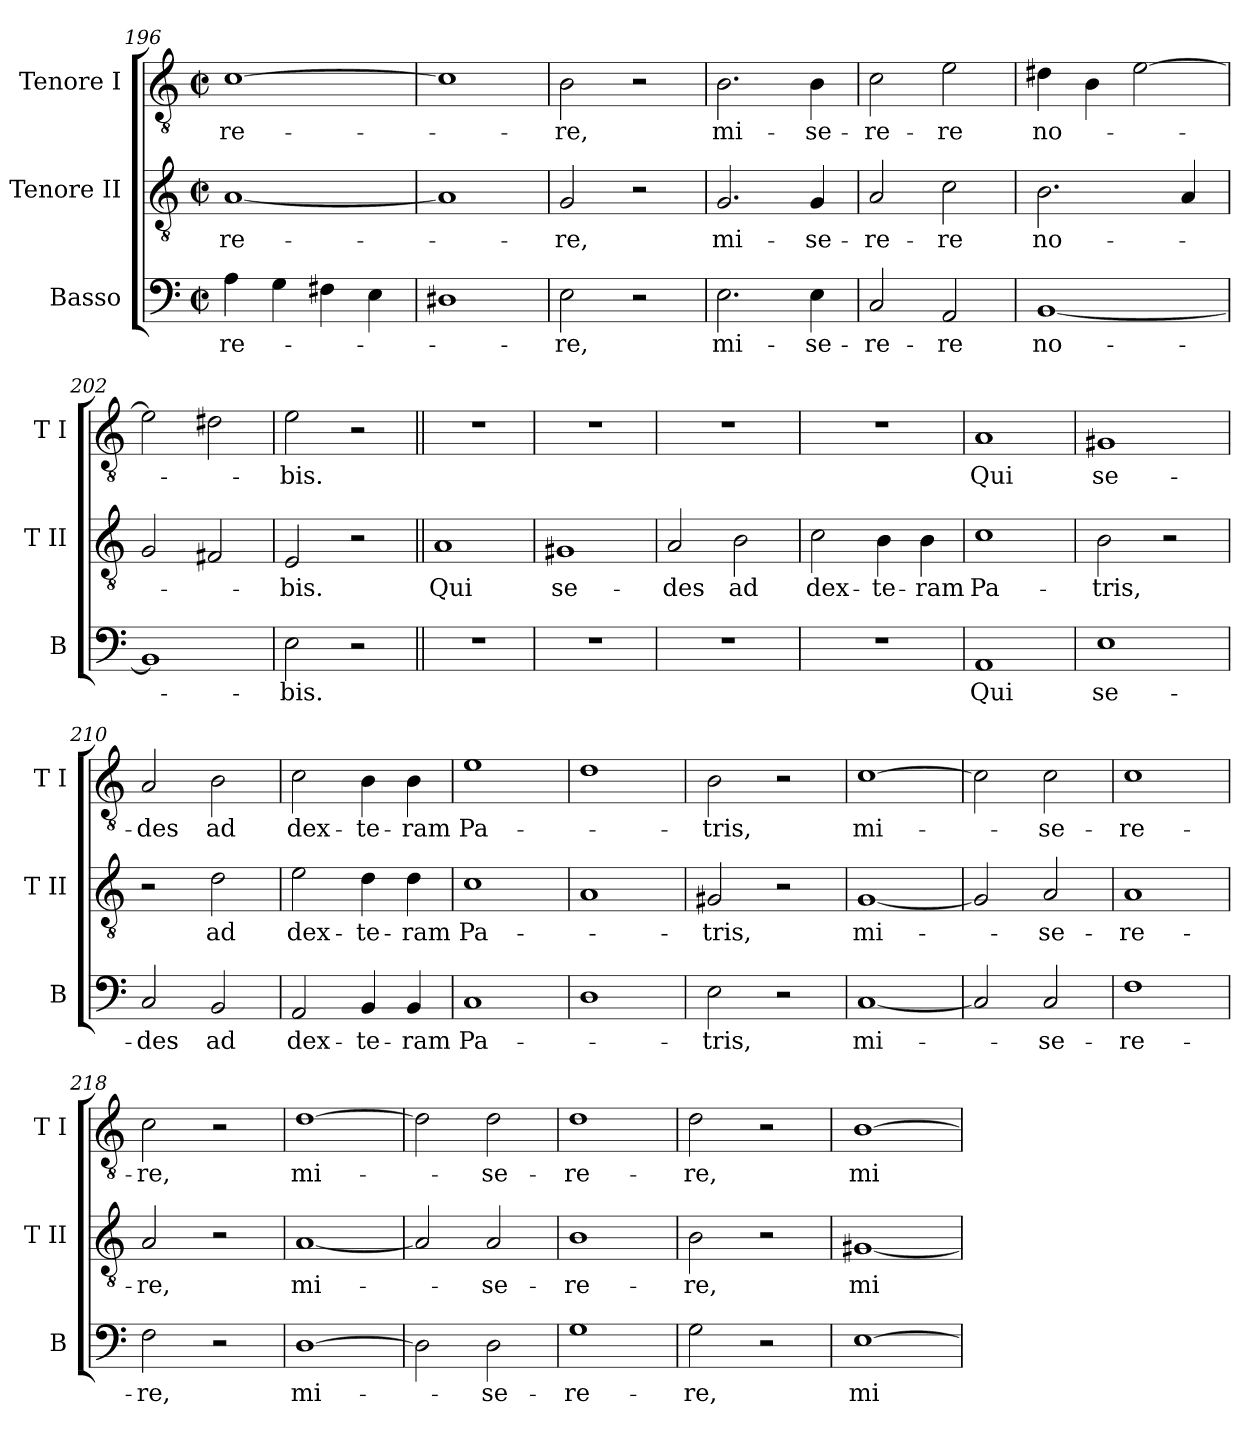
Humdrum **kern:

**kern	**text	**kern	**text	**kern	**text
*part3	*part3	*part2	*part2	*part1	*part1
*staff3	*staff3	*staff2	*staff2	*staff1	*staff1
*I"Basso	*	*I"Tenore II	*	*I"Tenore I	*
*I'B	*	*I'T II	*	*I'T I	*
*clefF4	*	*clefGv2	*	*clefGv2	*
*k[]	*	*k[]	*	*k[]	*
*C:	*	*C:	*	*C:	*
*M2/2	*	*M2/2	*	*M2/2	*
*met(c|)	*	*met(c|)	*	*met(c|)	*
=196	=196	=196	=196	=196	=196
4A\	-re-	[1A	-re-	[1c	-re-
4G\	.	.	.	.	.
4F#X\	.	.	.	.	.
4E\	.	.	.	.	.
=197	=197	=197	=197	=197	=197
1D#X	.	1A]	.	1c]	.
=198	=198	=198	=198	=198	=198
2E\	-re,	2G/	-re,	2B\	-re,
2r	.	2r	.	2r	.
=199	=199	=199	=199	=199	=199
2.E\	mi-	2.G/	mi-	2.B\	mi-
4E\	-se-	4G/	-se-	4B\	-se-
=200	=200	=200	=200	=200	=200
2C/	-re-	2A/	-re-	2c\	-re-
2AA/	-re	2c\	-re	2e\	-re
!!LO:LB:g=z
=201	=201	=201	=201	=201	=201
[1BB	no-	2.B\	no-	4d#X\	no-
.	.	.	.	4B\	.
.	.	.	.	[2e\	.
.	.	4A/	.	.	.
=202	=202	=202	=202	=202	=202
1BB]	.	2G/	.	2e\]	.
.	.	2F#X/	.	2d#X\	.
=203	=203	=203	=203	=203	=203
2E\	-bis.	2E/	-bis.	2e\	-bis.
2r	.	2r	.	2r	.
=204||	=204||	=204||	=204||	=204||	=204||
1r	.	1A	Qui	1r	.
=205	=205	=205	=205	=205	=205
1r	.	1G#X	se-	1r	.
=206	=206	=206	=206	=206	=206
1r	.	2A/	-des	1r	.
.	.	2B\	ad	.	.
=207	=207	=207	=207	=207	=207
1r	.	2c\	dex-	1r	.
.	.	4B\	-te-	.	.
.	.	4B\	-ram	.	.
=208	=208	=208	=208	=208	=208
1AA	Qui	1c	Pa-	1A	Qui
!!LO:LB:g=z
=209	=209	=209	=209	=209	=209
1E	se-	2B\	-tris,	1G#X	se-
.	.	2r	.	.	.
=210	=210	=210	=210	=210	=210
2C/	-des	2r	.	2A/	-des
2BB/	ad	2d\	ad	2B\	ad
=211	=211	=211	=211	=211	=211
2AA/	dex-	2e\	dex-	2c\	dex-
4BB/	-te-	4d\	-te-	4B\	-te-
4BB/	-ram	4d\	-ram	4B\	-ram
=212	=212	=212	=212	=212	=212
1C	Pa-	1c	Pa-	1e	Pa-
=213	=213	=213	=213	=213	=213
1D	.	1A	.	1d	.
=214	=214	=214	=214	=214	=214
2E\	-tris,	2G#X/	-tris,	2B\	-tris,
2r	.	2r	.	2r	.
=215	=215	=215	=215	=215	=215
[1C	mi-	[1G	mi-	[1c	mi-
=216	=216	=216	=216	=216	=216
2C/]	.	2G/]	.	2c\]	.
2C/	-se-	2A/	-se-	2c\	-se-
!!LO:LB:g=z
=217	=217	=217	=217	=217	=217
1F	-re-	1A	-re-	1c	-re-
=218	=218	=218	=218	=218	=218
2F\	-re,	2A/	-re,	2c\	-re,
2r	.	2r	.	2r	.
=219	=219	=219	=219	=219	=219
[1D	mi-	[1A	mi-	[1d	mi-
=220	=220	=220	=220	=220	=220
2D\]	.	2A/]	.	2d\]	.
2D\	-se-	2A/	-se-	2d\	-se-
=221	=221	=221	=221	=221	=221
1G	-re-	1B	-re-	1d	-re-
=222	=222	=222	=222	=222	=222
2G\	-re,	2B\	-re,	2d\	-re,
2r	.	2r	.	2r	.
=223	=223	=223	=223	=223	=223
[1E	mi-	[1G#X	mi-	[1B	mi-
=	=	=	=	=	=
*-	*-	*-	*-	*-	*-
